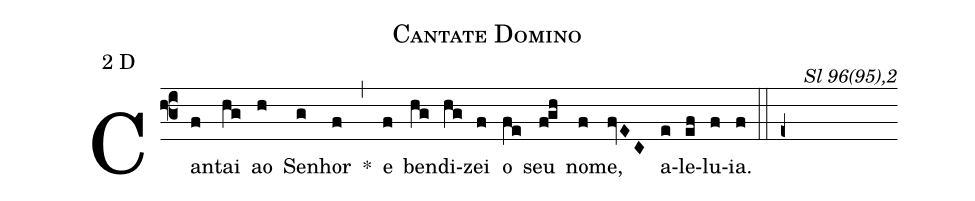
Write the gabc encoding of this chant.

name: Cantate Domino;
mode: 2;
mode-differentia: D;
commentary:  Sl 96(95),2;
%%
(f3)

Can(f)tai(hg) ao(h) Se(g)nhor(f) *(,) e(f) ben(hg)di(hg)zei(f) o(fe) seu(fgh) no(f)me,(fvEC) a(e)le(ef)lu(f)ia.(f)

(::)

(e+)
